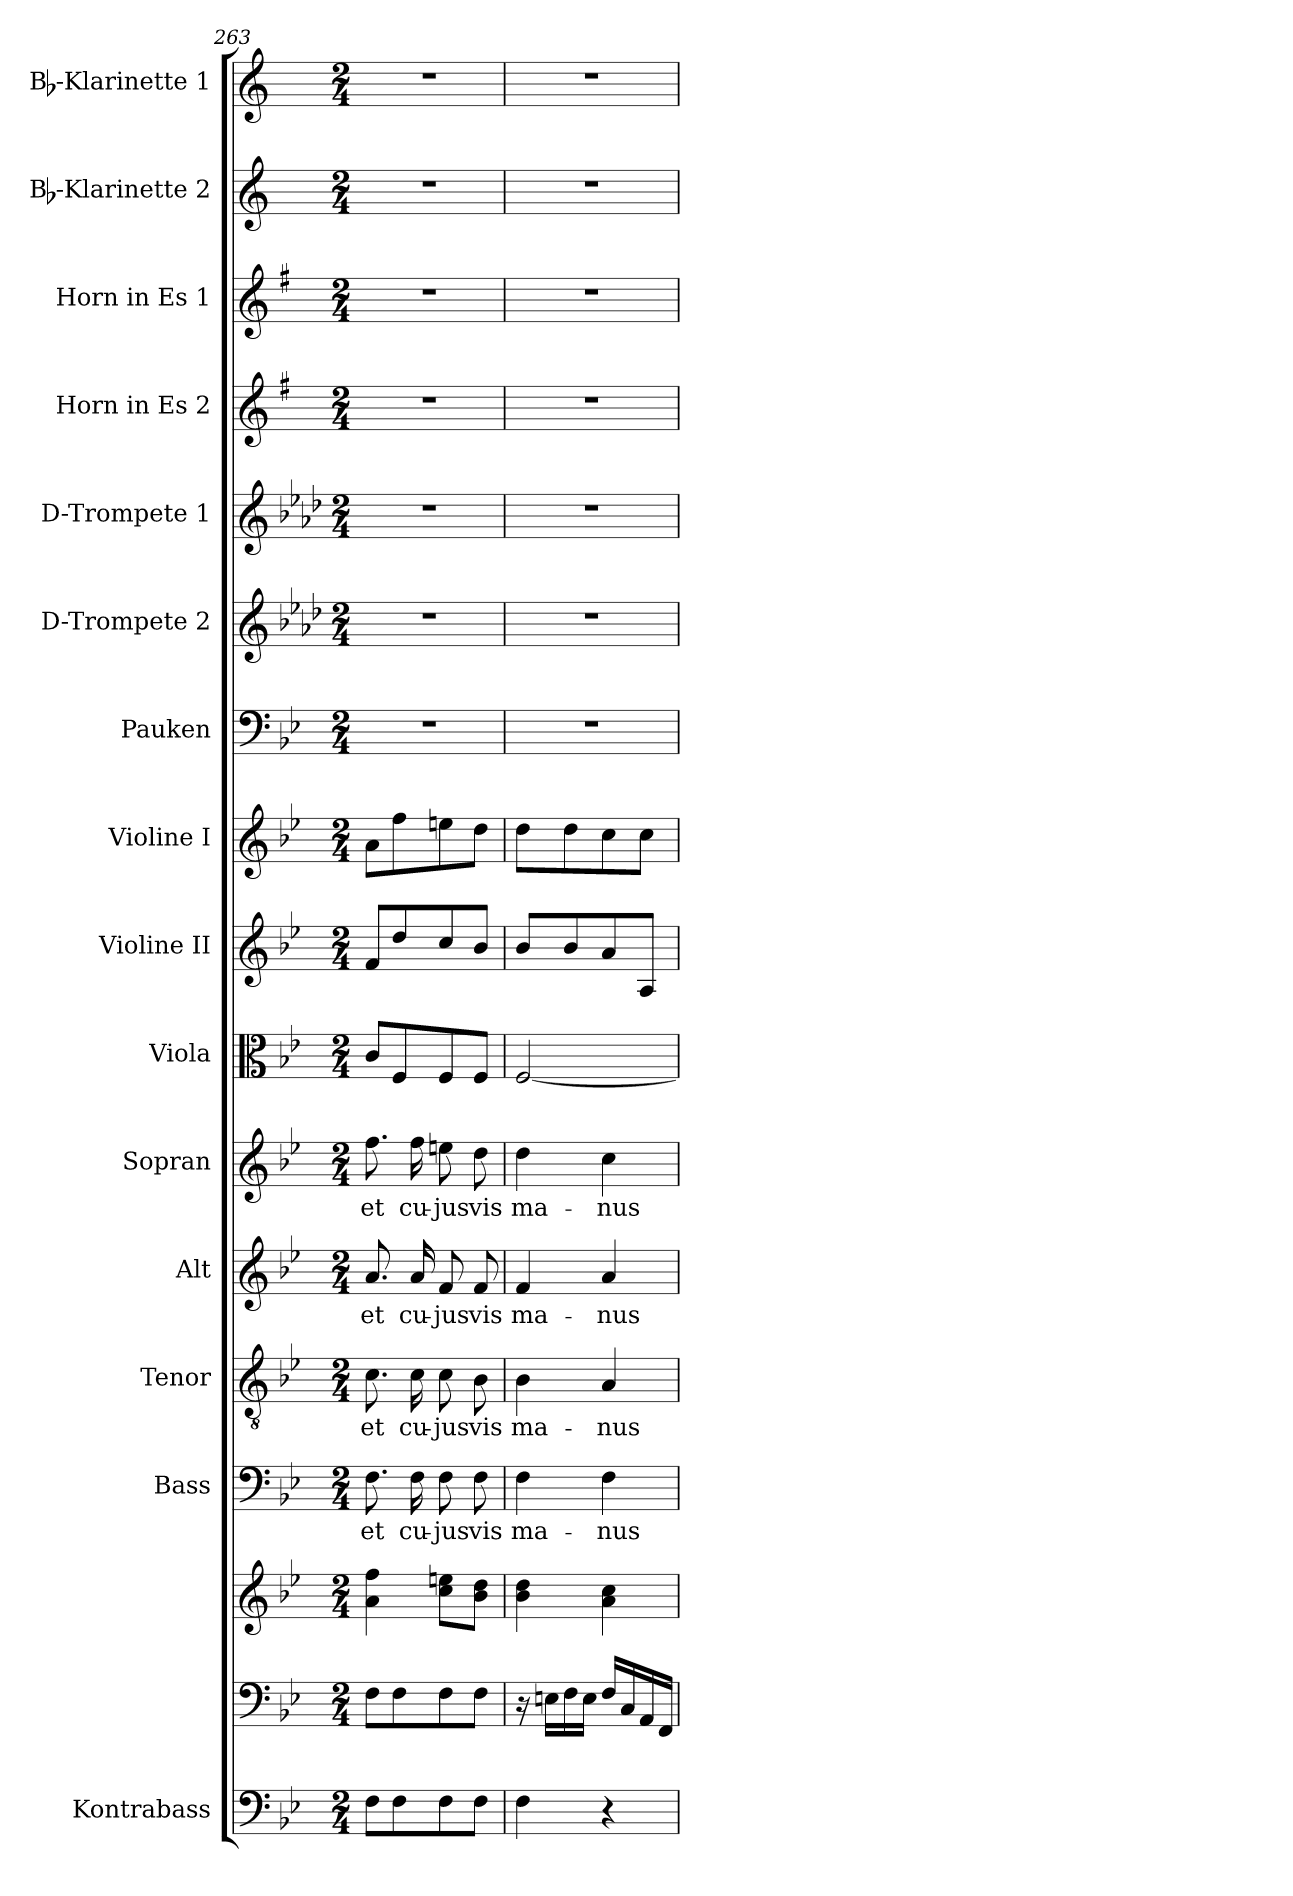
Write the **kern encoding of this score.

**kern	**kern	**kern	**kern	**text	**kern	**text	**kern	**text	**kern	**text	**kern	**kern	**kern	**kern	**kern	**kern	**kern	**kern	**kern	**kern
*part16	*part15	*part15	*part14	*part14	*part13	*part13	*part12	*part12	*part11	*part11	*part10	*part9	*part8	*part7	*part6	*part5	*part4	*part3	*part2	*part1
*staff17	*staff16	*staff15	*staff14	*staff14	*staff13	*staff13	*staff12	*staff12	*staff11	*staff11	*staff10	*staff9	*staff8	*staff7	*staff6	*staff5	*staff4	*staff3	*staff2	*staff1
*I"Kontrabass	*	*	*I"Bass	*	*I"Tenor	*	*I"Alt	*	*I"Sopran	*	*I"Viola	*I"Violine II	*I"Violine I	*I"Pauken	*I"D-Trompete 2	*I"D-Trompete 1	*I"Horn in Es 2	*I"Horn in Es 1	*I"Bb-Klarinette 2	*I"Bb-Klarinette 1
*I'Kb.	*	*	*I'B.	*	*I'T.	*	*I'A.	*	*I'S.	*	*I'Vla.	*I'Vl. II	*I'Vl. I	*I'Pk.	*I'D Trp. 2	*I'D Trp. 1	*	*	*I'Bb Kl. 2	*I'Bb Kl. 1
*clefF4	*clefF4	*clefG2	*clefF4	*	*clefGv2	*	*clefG2	*	*clefG2	*	*clefC3	*clefG2	*clefG2	*clefF4	*clefG2	*clefG2	*clefG2	*clefG2	*clefG2	*clefG2
*ITrd7c12	*	*	*	*	*	*	*	*	*	*	*	*	*	*	*ITrd-1c-2	*ITrd-1c-2	*ITrd5c9	*ITrd5c9	*ITrd1c2	*ITrd1c2
*k[b-e-]	*k[b-e-]	*k[b-e-]	*k[b-e-]	*	*k[b-e-]	*	*k[b-e-]	*	*k[b-e-]	*	*k[b-e-]	*k[b-e-]	*k[b-e-]	*k[b-e-]	*k[b-e-]	*k[b-e-]	*k[b-e-]	*k[b-e-]	*k[b-e-]	*k[b-e-]
*B-:	*B-:	*B-:	*B-:	*	*B-:	*	*B-:	*	*B-:	*	*B-:	*B-:	*B-:	*B-:	*B-:	*B-:	*B-:	*B-:	*B-:	*B-:
*M2/4	*M2/4	*M2/4	*M2/4	*	*M2/4	*	*M2/4	*	*M2/4	*	*M2/4	*M2/4	*M2/4	*M2/4	*M2/4	*M2/4	*M2/4	*M2/4	*M2/4	*M2/4
=263	=263	=263	=263	=263	=263	=263	=263	=263	=263	=263	=263	=263	=263	=263	=263	=263	=263	=263	=263	=263
!	!	!	!	!LO:LY:b	!	!LO:LY:b	!	!LO:LY:b	!	!LO:LY:b	!	!	!	!	!	!	!	!	!	!
8FF\L	8F\L	4a\ 4ff\	8.F\	et	8.c\	et	8.a/	et	8.ff\	et	8c/L	8f/L	8a\L	2r	2r	2r	2r	2r	2r	2r
8FF\	8F\	.	.	.	.	.	.	.	.	.	8F/	8dd/	8ff\	.	.	.	.	.	.	.
!	!	!	!	!LO:LY:b	!	!LO:LY:b	!	!LO:LY:b	!	!LO:LY:b	!	!	!	!	!	!	!	!	!	!
.	.	.	16F\	cu-	16c\	cu-	16a/	cu-	16ff\	cu-	.	.	.	.	.	.	.	.	.	.
!	!	!	!	!LO:LY:b	!	!LO:LY:b	!	!LO:LY:b	!	!LO:LY:b	!	!	!	!	!	!	!	!	!	!
8FF\	8F\	8cc\ 8een\L	8F\	-jus	8c\	-jus	8f/	-jus	8een\	-jus	8F/	8cc/	8een\	.	.	.	.	.	.	.
!	!	!	!	!LO:LY:b	!	!LO:LY:b	!	!LO:LY:b	!	!LO:LY:b	!	!	!	!	!	!	!	!	!	!
8FF\J	8F\J	8b-\ 8dd\J	8F\	vis	8B-\	vis	8f/	vis	8dd\	vis	8F/J	8b-/J	8dd\J	.	.	.	.	.	.	.
=264	=264	=264	=264	=264	=264	=264	=264	=264	=264	=264	=264	=264	=264	=264	=264	=264	=264	=264	=264	=264
!	!	!	!	!LO:LY:b	!	!LO:LY:b	!	!LO:LY:b	!	!LO:LY:b	!	!	!	!	!	!	!	!	!	!
4FF\	16r	4b-\ 4dd\	4F\	ma-	4B-\	ma-	4f/	ma-	4dd\	ma-	[2F/	8b-/L	8dd\L	2r	2r	2r	2r	2r	2r	2r
.	16En\LL	.	.	.	.	.	.	.	.	.	.	.	.	.	.	.	.	.	.	.
.	16F\	.	.	.	.	.	.	.	.	.	.	8b-/	8dd\	.	.	.	.	.	.	.
.	16E\JJ	.	.	.	.	.	.	.	.	.	.	.	.	.	.	.	.	.	.	.
!	!	!	!	!LO:LY:b	!	!LO:LY:b	!	!LO:LY:b	!	!LO:LY:b	!	!	!	!	!	!	!	!	!	!
4r	16F/LL	4a\ 4cc\	4F\	-nus	4A/	-nus	4a/	-nus	4cc\	-nus	.	8a/	8cc\	.	.	.	.	.	.	.
.	16C/	.	.	.	.	.	.	.	.	.	.	.	.	.	.	.	.	.	.	.
.	16AA/	.	.	.	.	.	.	.	.	.	.	8A/J	8cc\J	.	.	.	.	.	.	.
.	16FF/JJ	.	.	.	.	.	.	.	.	.	.	.	.	.	.	.	.	.	.	.
=	=	=	=	=	=	=	=	=	=	=	=	=	=	=	=	=	=	=	=	=
*-	*-	*-	*-	*-	*-	*-	*-	*-	*-	*-	*-	*-	*-	*-	*-	*-	*-	*-	*-	*-
